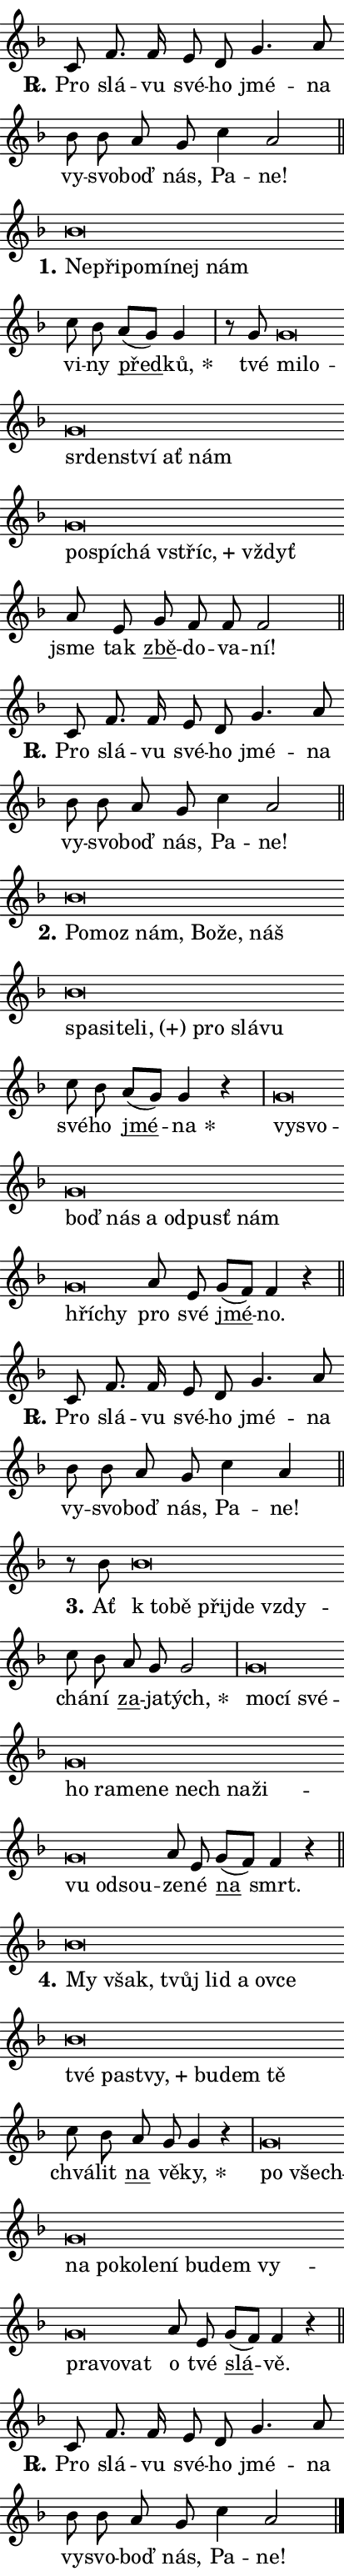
\version "2.22.1"
\header { tagline = "" }
\paper {
  indent = 0\cm
  top-margin = 0\cm
  right-margin = 0\cm
  bottom-margin = 0\cm
  left-margin = 0\cm
  paper-width = 7\cm
  page-breaking = #ly:one-page-breaking
  system-system-spacing.basic-distance = #11
  score-system-spacing.basic-distance = #11
  ragged-last = ##f
}


%% Author: Thomas Morley
%% https://lists.gnu.org/archive/html/lilypond-user/2020-05/msg00002.html
#(define (line-position grob)
"Returns position of @var[grob} in current system:
   @code{'start}, if at first time-step
   @code{'end}, if at last time-step
   @code{'middle} otherwise
"
  (let* ((col (ly:item-get-column grob))
         (ln (ly:grob-object col 'left-neighbor))
         (rn (ly:grob-object col 'right-neighbor))
         (col-to-check-left (if (ly:grob? ln) ln col))
         (col-to-check-right (if (ly:grob? rn) rn col))
         (break-dir-left
           (and
             (ly:grob-property col-to-check-left 'non-musical #f)
             (ly:item-break-dir col-to-check-left)))
         (break-dir-right
           (and
             (ly:grob-property col-to-check-right 'non-musical #f)
             (ly:item-break-dir col-to-check-right))))
        (cond ((eqv? 1 break-dir-left) 'start)
              ((eqv? -1 break-dir-right) 'end)
              (else 'middle))))

#(define (tranparent-at-line-position vctor)
  (lambda (grob)
  "Relying on @code{line-position} select the relevant enry from @var{vctor}.
Used to determine transparency,"
    (case (line-position grob)
      ((end) (not (vector-ref vctor 0)))
      ((middle) (not (vector-ref vctor 1)))
      ((start) (not (vector-ref vctor 2))))))

noteHeadBreakVisibility =
#(define-music-function (break-visibility)(vector?)
"Makes @code{NoteHead}s transparent relying on @var{break-visibility}"
#{
  \override NoteHead.transparent =
    #(tranparent-at-line-position break-visibility)
#})

#(define delete-ledgers-for-transparent-note-heads
  (lambda (grob)
    "Reads whether a @code{NoteHead} is transparent.
If so this @code{NoteHead} is removed from @code{'note-heads} from
@var{grob}, which is supposed to be @code{LedgerLineSpanner}.
As a result ledgers are not printed for this @code{NoteHead}"
    (let* ((nhds-array (ly:grob-object grob 'note-heads))
           (nhds-list
             (if (ly:grob-array? nhds-array)
                 (ly:grob-array->list nhds-array)
                 '()))
           ;; Relies on the transparent-property being done before
           ;; Staff.LedgerLineSpanner.after-line-breaking is executed.
           ;; This is fragile ...
           (to-keep
             (remove
               (lambda (nhd)
                 (ly:grob-property nhd 'transparent #f))
               nhds-list)))
      ;; TODO find a better method to iterate over grob-arrays, similiar
      ;; to filter/remove etc for lists
      ;; For now rebuilt from scratch
      (set! (ly:grob-object grob 'note-heads)  '())
      (for-each
        (lambda (nhd)
          (ly:pointer-group-interface::add-grob grob 'note-heads nhd))
        to-keep))))

hideNotes = {
  \noteHeadBreakVisibility #begin-of-line-visible
}
unHideNotes = {
  \noteHeadBreakVisibility #all-visible
}

% work-around for resetting accidentals
% https://lilypond.org/doc/v2.23/Documentation/notation/displaying-rhythms#unmetered-music
cadenzaMeasure = {
  \cadenzaOff
  \partial 1024 s1024
  \cadenzaOn
}

#(define-markup-command (accent layout props text) (markup?)
  "Underline accented syllable"
  (interpret-markup layout props
    #{\markup \override #'(offset . 4.3) \underline { #text }#}))

responsum = \markup \concat {
  "R" \hspace #-1.05 \path #0.1 #'((moveto 0 0.07) (lineto 0.9 0.8)) \hspace #0.05 "."
}

\layout {
    \context {
        \Staff
        \remove "Time_signature_engraver"
        \override LedgerLineSpanner.after-line-breaking = #delete-ledgers-for-transparent-note-heads
    }
    \context {
        \Voice {
            \override NoteHead.output-attributes = #'((class . "notehead"))
            \override Hairpin.height = #0.55
        }
    }
    \context {
        \Lyrics {
            \override StanzaNumber.output-attributes = #'((class . "stanzanumber"))
            \override LyricSpace.minimum-distance = #0.9
            \override LyricText.font-name = #"TeX Gyre Schola"
            \override LyricText.font-size = 1
            \override StanzaNumber.font-name = #"TeX Gyre Schola Bold"
            \override StanzaNumber.font-size = 1
        }
    }
}

% magnetic-lyrics.ily
%
%   written by
%     Jean Abou Samra <jean@abou-samra.fr>
%     Werner Lemberg <wl@gnu.org>
%
%   adapted by
%     Jiri Hon <jiri.hon@gmail.com>
%
% Version 2022-Apr-15

% https://www.mail-archive.com/lilypond-user@gnu.org/msg149350.html

#(define (Left_hyphen_pointer_engraver context)
   "Collect syllable-hyphen-syllable occurrences in lyrics and store
them in properties.  This engraver only looks to the left.  For
example, if the lyrics input is @code{foo -- bar}, it does the
following.

@itemize @bullet
@item
Set the @code{text} property of the @code{LyricHyphen} grob between
@q{foo} and @q{bar} to @code{foo}.

@item
Set the @code{left-hyphen} property of the @code{LyricText} grob with
text @q{foo} to the @code{LyricHyphen} grob between @q{foo} and
@q{bar}.
@end itemize

Use this auxiliary engraver in combination with the
@code{lyric-@/text::@/apply-@/magnetic-@/offset!} hook."
   (let ((hyphen #f)
         (text #f))
     (make-engraver
      (acknowledgers
       ((lyric-syllable-interface engraver grob source-engraver)
        (set! text grob)))
      (end-acknowledgers
       ((lyric-hyphen-interface engraver grob source-engraver)
        ;(when (not (grob::has-interface grob 'lyric-space-interface))
          (set! hyphen grob)));)
      ((stop-translation-timestep engraver)
       (when (and text hyphen)
         (ly:grob-set-object! text 'left-hyphen hyphen))
       (set! text #f)
       (set! hyphen #f)))))

#(define (lyric-text::apply-magnetic-offset! grob)
   "If the space between two syllables is less than the value in
property @code{LyricText@/.details@/.squash-threshold}, move the right
syllable to the left so that it gets concatenated with the left
syllable.

Use this function as a hook for
@code{LyricText@/.after-@/line-@/breaking} if the
@code{Left_@/hyphen_@/pointer_@/engraver} is active."
   (let ((hyphen (ly:grob-object grob 'left-hyphen #f)))
     (when hyphen
       (let ((left-text (ly:spanner-bound hyphen LEFT)))
         (when (grob::has-interface left-text 'lyric-syllable-interface)
           (let* ((common (ly:grob-common-refpoint grob left-text X))
                  (this-x-ext (ly:grob-extent grob common X))
                  (left-x-ext
                   (begin
                     ;; Trigger magnetism for left-text.
                     (ly:grob-property left-text 'after-line-breaking)
                     (ly:grob-extent left-text common X)))
                  ;; `delta` is the gap width between two syllables.
                  (delta (- (interval-start this-x-ext)
                            (interval-end left-x-ext)))
                  (details (ly:grob-property grob 'details))
                  (threshold (assoc-get 'squash-threshold details 0.2)))
             (when (< delta threshold)
               (let* (;; We have to manipulate the input text so that
                      ;; ligatures crossing syllable boundaries are not
                      ;; disabled.  For languages based on the Latin
                      ;; script this is essentially a beautification.
                      ;; However, for non-Western scripts it can be a
                      ;; necessity.
                      (lt (ly:grob-property left-text 'text))
                      (rt (ly:grob-property grob 'text))
                      (is-space (grob::has-interface hyphen 'lyric-space-interface))
                      (space (if is-space " " ""))
                      (space-markup (grob-interpret-markup grob " "))
                      (space-size (interval-length (ly:stencil-extent space-markup X)))
                      (extra-delta (if is-space space-size 0))
                      ;; Append new syllable.
                      (ltrt-space (if (and (string? lt) (string? rt))
                                (string-append lt space rt)
                                (make-concat-markup (list lt space rt))))
                      ;; Right-align `ltrt` to the right side.
                      (ltrt-space-markup (grob-interpret-markup
                               grob
                               (make-translate-markup
                                (cons (interval-length this-x-ext) 0)
                                (make-right-align-markup ltrt-space)))))
                 (begin
                   ;; Don't print `left-text`.
                   (ly:grob-set-property! left-text 'stencil #f)
                   ;; Set text and stencil (which holds all collected
                   ;; syllables so far) and shift it to the left.
                   (ly:grob-set-property! grob 'text ltrt-space)
                   (ly:grob-set-property! grob 'stencil ltrt-space-markup)
                   (ly:grob-translate-axis! grob (- (- delta extra-delta)) X))))))))))


#(define (lyric-hyphen::displace-bounds-first grob)
   ;; Make very sure this callback isn't triggered too early.
   (let ((left (ly:spanner-bound grob LEFT))
         (right (ly:spanner-bound grob RIGHT)))
     (ly:grob-property left 'after-line-breaking)
     (ly:grob-property right 'after-line-breaking)
     (ly:lyric-hyphen::print grob)))

squashThreshold = #0.4

\layout {
  \context {
    \Lyrics
    \consists #Left_hyphen_pointer_engraver
    \override LyricText.after-line-breaking =
      #lyric-text::apply-magnetic-offset!
    \override LyricHyphen.stencil = #lyric-hyphen::displace-bounds-first
    \override LyricText.details.squash-threshold = \squashThreshold
    \override LyricHyphen.minimum-distance = 0
    \override LyricHyphen.minimum-length = \squashThreshold
  }
}

squash = \override LyricText.details.squash-threshold = 9999
unSquash = \override LyricText.details.squash-threshold = \squashThreshold

left = \override LyricText.self-alignment-X = #LEFT
unLeft = \revert LyricText.self-alignment-X

starOffset = #(lambda (grob) 
                (let ((x_offset (ly:self-alignment-interface::aligned-on-x-parent grob)))
                  (if (= x_offset 0) 0 (+ x_offset 1.2))))

star = #(define-music-function (syllable)(string?)
"Append star separator at the end of a syllable"
#{
  \once \override LyricText.X-offset = #starOffset
  \lyricmode { \markup {
    #syllable
    \override #'((font-name . "TeX Gyre Schola Bold")) \hspace #0.2 \lower #0.65 \larger "*"
  } }
#})

starAccent = #(define-music-function (syllable)(string?)
"Append star separator at the end of a syllable and make accent"
#{
  \once \override LyricText.X-offset = #starOffset
  \lyricmode { \markup {
    \accent #syllable
    \override #'((font-name . "TeX Gyre Schola Bold")) \hspace #0.2 \lower #0.65 \larger "*"
  } }
#})

breath = #(define-music-function (syllable)(string?)
"Append breathing indicator at the end of a syllable"
#{
  \lyricmode { \markup { #syllable "+" } }
#})

optionalBreath = #(define-music-function (syllable)(string?)
"Append optional breathing indicator at the end of a syllable"
#{
  \lyricmode { \markup { #syllable "(+)" } }
#})


\score {
    <<
        \new Voice = "melody" { \cadenzaOn \key f \major \relative { c'8 f8. f16 e8 d g4. a8 \bar "" bes bes \bar "" a g c4 a2 \cadenzaMeasure \bar "||" \break }
\relative { bes'\breve*1/16 \hideNotes \breve*1/16 \bar "" \breve*1/16 \bar "" \breve*1/16 \bar "" \breve*1/16 \breve*1/16 \bar "" \unHideNotes c8 bes \bar "" a[( g)] g4 \cadenzaMeasure \bar "|" r8 g8 g\breve*1/16 \hideNotes \breve*1/16 \bar "" \breve*1/16 \bar "" \breve*1/16 \bar "" \breve*1/16 \bar "" \breve*1/16 \bar "" \breve*1/16 \bar "" \breve*1/16 \bar "" \breve*1/16 \bar "" \breve*1/16 \bar "" \breve*1/16 \breve*1/16 \bar "" \unHideNotes a8 e \bar "" g f f f2 \cadenzaMeasure \bar "||" \break }
\relative { c'8 f8. f16 e8 d g4. a8 \bar "" bes bes \bar "" a g c4 a2 \cadenzaMeasure \bar "||" \break }
\relative { bes'\breve*1/16 \hideNotes \breve*1/16 \bar "" \breve*1/16 \bar "" \breve*1/16 \bar "" \breve*1/16 \bar "" \breve*1/16 \bar "" \breve*1/16 \bar "" \breve*1/16 \bar "" \breve*1/16 \bar "" \breve*1/16 \bar "" \breve*1/16 \bar "" \breve*1/16 \breve*1/16 \bar "" \unHideNotes c8 bes \bar "" a[( g)] g4 r \cadenzaMeasure \bar "|" g\breve*1/16 \hideNotes \breve*1/16 \bar "" \breve*1/16 \bar "" \breve*1/16 \bar "" \breve*1/16 \bar "" \breve*1/16 \bar "" \breve*1/16 \bar "" \breve*1/16 \bar "" \breve*1/16 \breve*1/16 \bar "" \unHideNotes a8 e \bar "" g[( f)] f4 r \cadenzaMeasure \bar "||" \break }
\relative { c'8 f8. f16 e8 d g4. a8 \bar "" bes bes \bar "" a g c4 a4 \cadenzaMeasure \bar "||" \break }
\relative { r8 bes'8 bes\breve*1/16 \hideNotes \breve*1/16 \bar "" \breve*1/16 \bar "" \breve*1/16 \breve*1/16 \bar "" \unHideNotes c8 bes \bar "" a g g2 \cadenzaMeasure \bar "|" g\breve*1/16 \hideNotes \breve*1/16 \bar "" \breve*1/16 \bar "" \breve*1/16 \bar "" \breve*1/16 \bar "" \breve*1/16 \bar "" \breve*1/16 \bar "" \breve*1/16 \bar "" \breve*1/16 \bar "" \breve*1/16 \bar "" \breve*1/16 \bar "" \breve*1/16 \breve*1/16 \bar "" \unHideNotes a8 e \bar "" g[( f)] f4 r \cadenzaMeasure \bar "||" \break }
\relative { bes'\breve*1/16 \hideNotes \breve*1/16 \bar "" \breve*1/16 \bar "" \breve*1/16 \bar "" \breve*1/16 \bar "" \breve*1/16 \bar "" \breve*1/16 \bar "" \breve*1/16 \bar "" \breve*1/16 \bar "" \breve*1/16 \bar "" \breve*1/16 \bar "" \breve*1/16 \breve*1/16 \bar "" \unHideNotes c8 bes \bar "" a g g4 r \cadenzaMeasure \bar "|" g\breve*1/16 \hideNotes \breve*1/16 \bar "" \breve*1/16 \bar "" \breve*1/16 \bar "" \breve*1/16 \bar "" \breve*1/16 \bar "" \breve*1/16 \bar "" \breve*1/16 \bar "" \breve*1/16 \bar "" \breve*1/16 \bar "" \breve*1/16 \bar "" \breve*1/16 \breve*1/16 \bar "" \unHideNotes a8 e \bar "" g[( f)] f4 r \cadenzaMeasure \bar "||" \break }
\relative { c'8 f8. f16 e8 d g4. a8 \bar "" bes bes \bar "" a g c4 a2 \cadenzaMeasure \bar "||" \break } \bar "|." }
        \new Lyrics \lyricsto "melody" { \lyricmode { \set stanza = \responsum
Pro slá -- vu své -- ho jmé -- na vy -- svo -- boď nás, Pa -- ne!
\set stanza = "1."
\left Ne -- \squash při -- po -- mí -- nej nám \unLeft \unSquash vi -- ny \markup \accent před -- \star ků, tvé \left mi -- \squash lo -- sr -- den -- ství ať nám po -- spí -- chá \breath "vstříc," vždyť \unLeft \unSquash jsme tak \markup \accent zbě -- do -- va -- ní!
\set stanza = \responsum
Pro slá -- vu své -- ho jmé -- na vy -- svo -- boď nás, Pa -- ne!
\set stanza = "2."
\left Po -- \squash moz nám, Bo -- že, náš spa -- si -- te -- \optionalBreath li, pro slá -- vu \unLeft \unSquash své -- ho \markup \accent jmé -- \star na \left vy -- \squash svo -- boď nás a od -- pusť nám hří -- chy \unLeft \unSquash pro své \markup \accent jmé -- no.
\set stanza = \responsum
Pro slá -- vu své -- ho jmé -- na vy -- svo -- boď nás, Pa -- ne!
\set stanza = "3."
Ať \left "k to" -- \squash bě při -- jde vzdy -- \unLeft \unSquash chá -- ní \markup \accent za -- ja -- \star tých, \left mo -- \squash cí své -- ho ra -- me -- ne nech na -- ži -- vu od -- sou -- \unLeft \unSquash ze -- né \markup \accent na smrt.
\set stanza = "4."
\left My \squash však, tvůj lid a ov -- ce tvé pa -- \breath "stvy," bu -- dem tě \unLeft \unSquash chvá -- lit \markup \accent na vě -- \star ky, \left po \squash všech -- na po -- ko -- le -- ní bu -- dem vy -- pra -- vo -- vat \unLeft \unSquash o tvé \markup \accent slá -- vě.
\set stanza = \responsum
Pro slá -- vu své -- ho jmé -- na vy -- svo -- boď nás, Pa -- ne! } }
    >>
    \layout {}
}
